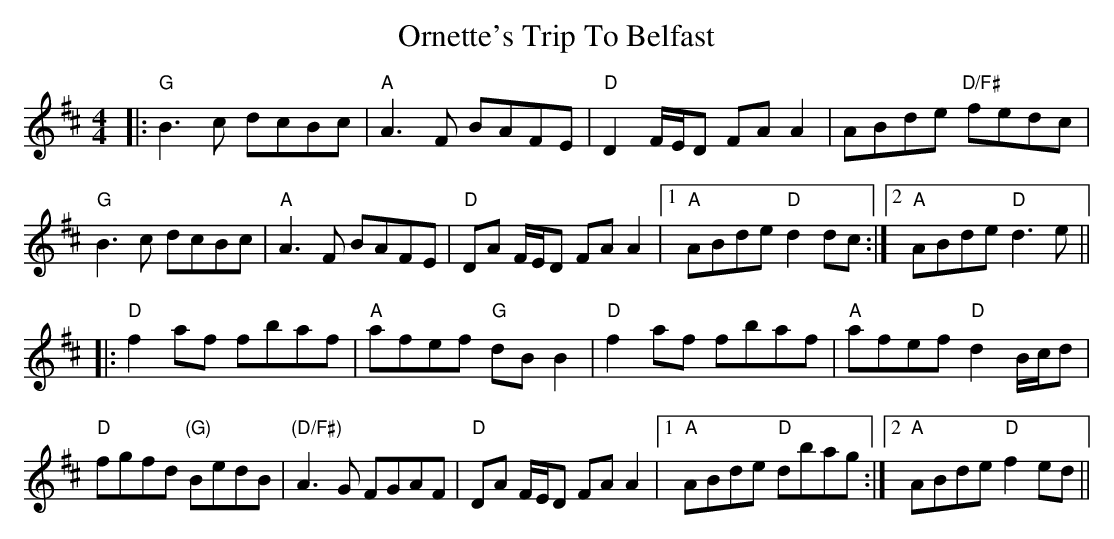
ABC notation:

X:1
T: Ornette's Trip To Belfast
M: 4/4
L: 1/8
K: Dmaj
|:"G"B3c dcBc|"A"A3F BAFE|"D"D2 F/E/D FA A2|ABde "D/F#"fedc|
"G"B3c dcBc|"A"A3F BAFE|"D"DA F/E/D FA A2|1 "A"ABde "D"d2 dc:|2 "A"ABde "D"d3e||
|:"D"f2 af fbaf|"A"afef "G"dB B2|"D"f2 af fbaf|"A"afef "D"d2 B/c/d|
"D"fgfd "(G)"BedB|"(D/F#)"A3G FGAF|"D"DA F/E/D FA A2|1 "A"ABde "D"dbag:|2 "A"ABde "D"f2 ed||
